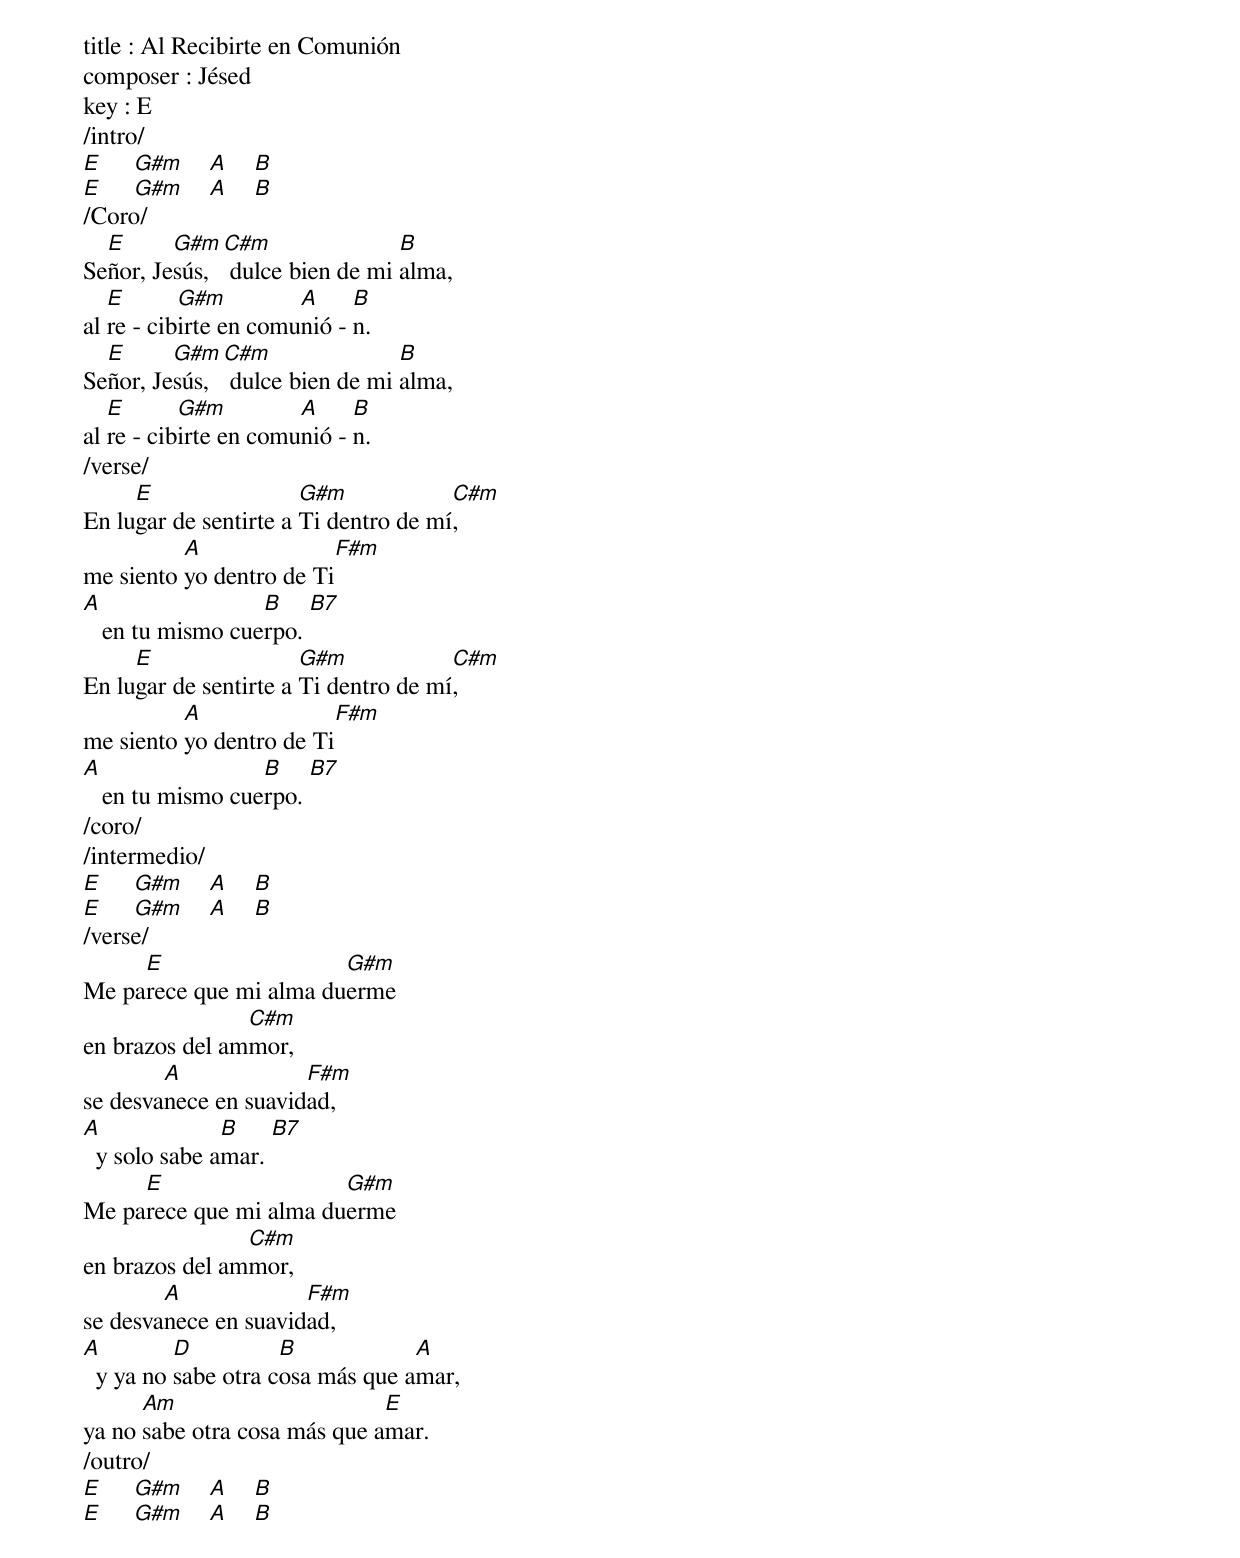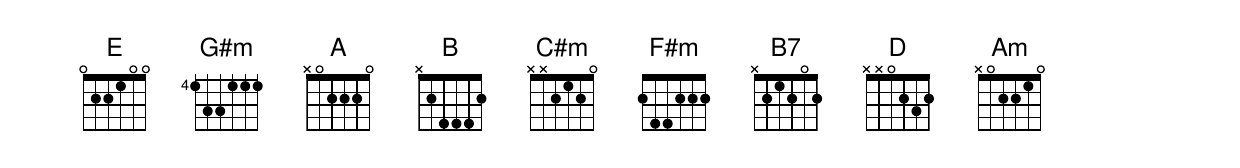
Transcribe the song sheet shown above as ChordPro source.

title : Al Recibirte en Comunión
composer : Jésed
key : E
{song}
/intro/
[E]     [G#m]    [A]    [B]
[E]     [G#m]    [A]    [B]
/Coro/
Se[E]ñor, Je[G#m]sús, [C#m] dulce bien de mi [B]alma,
al [E]re - cib[G#m]irte en comu[A]nió - [B]n.
Se[E]ñor, Je[G#m]sús, [C#m] dulce bien de mi [B]alma,
al [E]re - cib[G#m]irte en comu[A]nió - [B]n.
/verse/
En lu[E]gar de sentirte a [G#m]Ti dentro de mí[C#m],
me siento [A]yo dentro de Ti[F#m]
[A]   en tu mismo cue[B]rpo. [B7]
En lu[E]gar de sentirte a [G#m]Ti dentro de mí[C#m],
me siento [A]yo dentro de Ti[F#m]
[A]   en tu mismo cue[B]rpo. [B7]
/coro/
/intermedio/
[E]     [G#m]    [A]    [B]
[E]     [G#m]    [A]    [B]
/verse/
Me pa[E]rece que mi alma du[G#m]erme
en brazos del am[C#m]mor,
se desva[A]nece en suavid[F#m]ad,
[A]  y solo sabe a[B]mar. [B7]
Me pa[E]rece que mi alma du[G#m]erme
en brazos del am[C#m]mor,
se desva[A]nece en suavid[F#m]ad,
[A]  y ya no [D]sabe otra c[B]osa más que a[A]mar,
ya no [Am]sabe otra cosa más que a[E]mar.
/outro/
[E]     [G#m]    [A]    [B]
[E]     [G#m]    [A]    [B]
